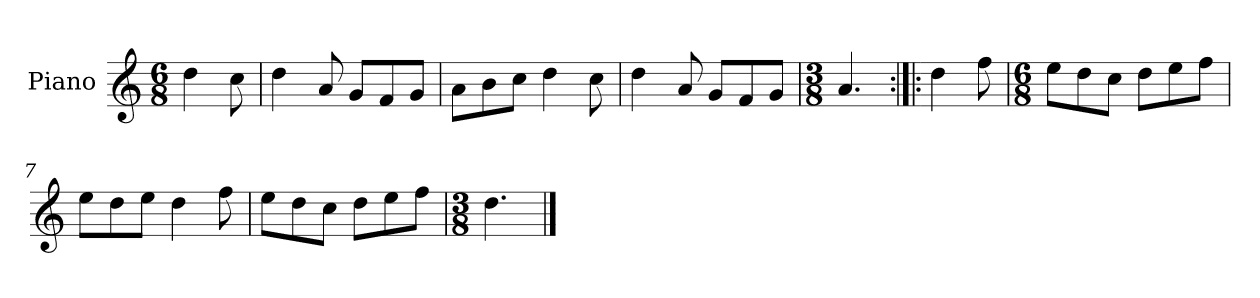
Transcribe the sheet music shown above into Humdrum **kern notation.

**kern
*part1
*staff1
*I"Piano
*I'Pno.
*clefG2
*k[]
*M6/8
=
4dd\
8cc\
=1
4dd\
8a/
8g/L
8f/
8g/J
=2
8a\L
8b\
8cc\J
4dd\
8cc\
=3
4dd\
8a/
8g/L
8f/
8g/J
=4
*M3/8
4.a/
=5:|!|:
4dd\
8ff\
=6
*M6/8
8ee\L
8dd\
8cc\J
8dd\L
8ee\
8ff\J
=7
8ee\L
8dd\
8ee\J
4dd\
8ff\
=8
8ee\L
8dd\
8cc\J
8dd\L
8ee\
8ff\J
!!LO:LB:g=z
=9
*M3/8
4.dd\
==
*-
